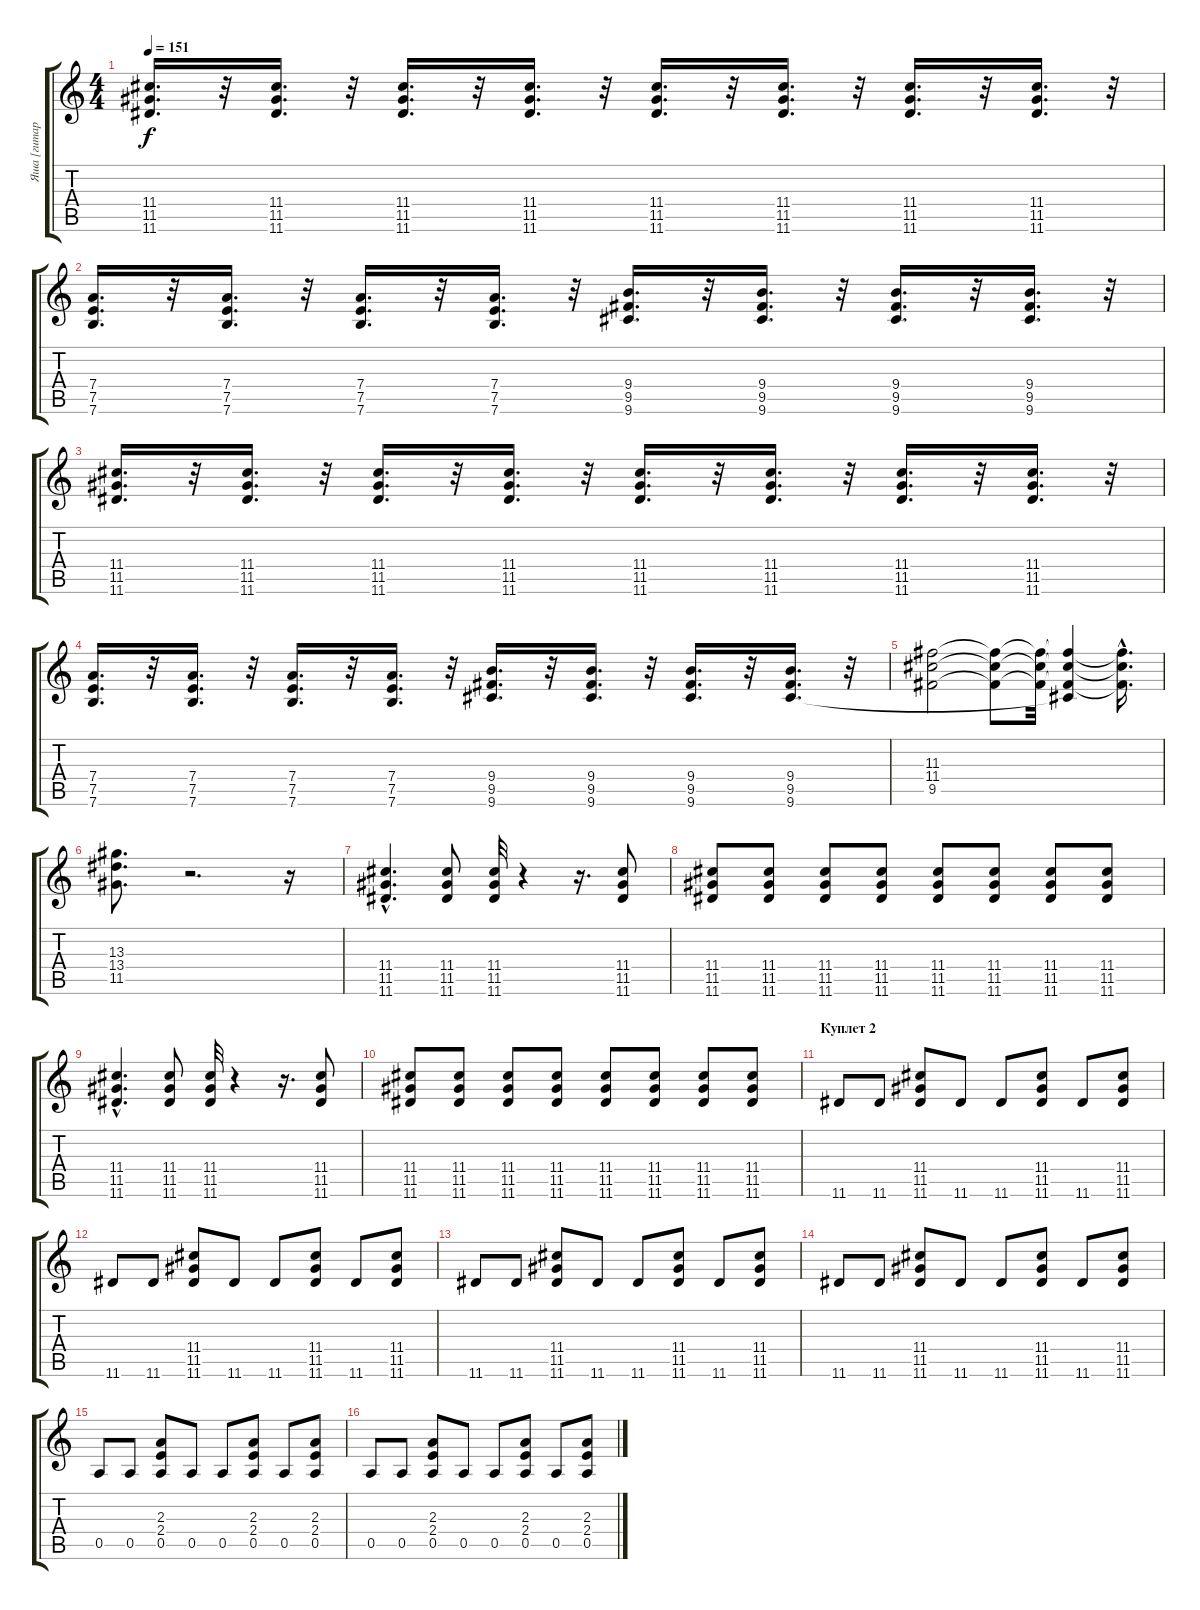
\track ("Яша [гитара]" "Яша [гитар") {instrument distortionguitar}
\staff {score tabs}
\tuning (E4 B3 G3 D3 A2 E2) {hide}
\ts (4 4)
\tempo 151
\clef g2
\ks c
(11.4 11.5 11.6).16{d dy f} r.32 (11.4 11.5 11.6).16{d} r.32 (11.4 11.5 11.6).16{d} r.32 (11.4 11.5 11.6).16{d} r.32 (11.4 11.5 11.6).16{d} r.32 (11.4 11.5 11.6).16{d} r.32 (11.4 11.5 11.6).16{d} r.32 (11.4 11.5 11.6).16{d} r.32 |
(7.4 7.5 7.6).16{d} r.32 (7.4 7.5 7.6).16{d} r.32 (7.4 7.5 7.6).16{d} r.32 (7.4 7.5 7.6).16{d} r.32 (9.4 9.5 9.6).16{d} r.32 (9.4 9.5 9.6).16{d} r.32 (9.4 9.5 9.6).16{d} r.32 (9.4 9.5 9.6).16{d} r.32 |
(11.4 11.5 11.6).16{d} r.32 (11.4 11.5 11.6).16{d} r.32 (11.4 11.5 11.6).16{d} r.32 (11.4 11.5 11.6).16{d} r.32 (11.4 11.5 11.6).16{d} r.32 (11.4 11.5 11.6).16{d} r.32 (11.4 11.5 11.6).16{d} r.32 (11.4 11.5 11.6).16{d} r.32 |
(7.4 7.5 7.6).16{d} r.32 (7.4 7.5 7.6).16{d} r.32 (7.4 7.5 7.6).16{d} r.32 (7.4 7.5 7.6).16{d} r.32 (9.4 9.5 9.6).16{d} r.32 (9.4 9.5 9.6).16{d} r.32 (9.4 9.5 9.6).16{d} r.32 (9.4 9.5 9.6).16{d} r.32 |
(11.3 11.4 9.5).2 (11.3{t} 11.4{t} 9.5{t}).8 (11.3{t} 11.4{t} 9.5{t}).32 (11.3{t} 11.4{t} 9.5{t} 9.6{t}).4 (11.3{hac t} 11.4{hac t} 9.5{hac t}).16{d} |
(13.3 13.4 11.5).8{d} r.2{d} r.16 |
(11.4{hac} 11.5{hac} 11.6{hac}).4{d} (11.4 11.5 11.6).8 (11.4 11.5 11.6).32 r.4 r.16{d} (11.4 11.5 11.6).8 |
(11.4 11.5 11.6).8 (11.4 11.5 11.6).8 (11.4 11.5 11.6).8 (11.4 11.5 11.6).8 (11.4 11.5 11.6).8 (11.4 11.5 11.6).8 (11.4 11.5 11.6).8 (11.4 11.5 11.6).8 |
(11.4{hac} 11.5{hac} 11.6{hac}).4{d} (11.4 11.5 11.6).8 (11.4 11.5 11.6).32 r.4 r.16{d} (11.4 11.5 11.6).8 |
(11.4 11.5 11.6).8 (11.4 11.5 11.6).8 (11.4 11.5 11.6).8 (11.4 11.5 11.6).8 (11.4 11.5 11.6).8 (11.4 11.5 11.6).8 (11.4 11.5 11.6).8 (11.4 11.5 11.6).8 |
\section ("" "Куплет 2")
11.6.8 11.6.8 (11.4 11.5 11.6).8 11.6.8 11.6.8 (11.4 11.5 11.6).8 11.6.8 (11.4 11.5 11.6).8 |
11.6.8 11.6.8 (11.4 11.5 11.6).8 11.6.8 11.6.8 (11.4 11.5 11.6).8 11.6.8 (11.4 11.5 11.6).8 |
11.6.8 11.6.8 (11.4 11.5 11.6).8 11.6.8 11.6.8 (11.4 11.5 11.6).8 11.6.8 (11.4 11.5 11.6).8 |
11.6.8 11.6.8 (11.4 11.5 11.6).8 11.6.8 11.6.8 (11.4 11.5 11.6).8 11.6.8 (11.4 11.5 11.6).8 |
0.5.8 0.5.8 (2.3 2.4 0.5).8 0.5.8 0.5.8 (2.3 2.4 0.5).8 0.5.8 (2.3 2.4 0.5).8 |
0.5.8 0.5.8 (2.3 2.4 0.5).8 0.5.8 0.5.8 (2.3 2.4 0.5).8 0.5.8 (2.3 2.4 0.5).8
